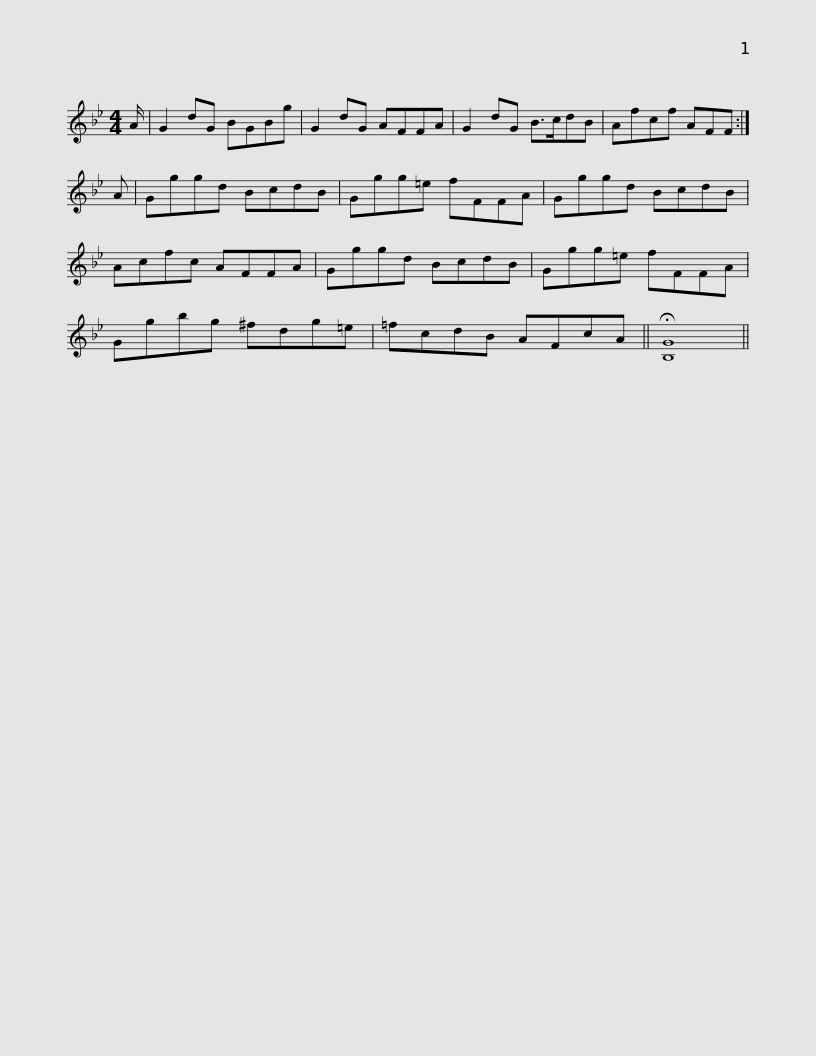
X:1
L:1/8
M:4/4
I:linebreak $
K:Gmin
V:1 treble
V:1
 A/ | G2 dG BGBg | G2 dG AFFA | G2 dG B>cdB | Afcf AFF :| %5
 A | Gggd BcdB |$ Ggg=e fFFA | Gggd BcdB | Acfc AFFA | %10
 Gggd BcdB | Ggg=e fFFA |$ Ggbg ^fdg=e | =fcdB AFcA || !fermata![B,G]8 || %15
